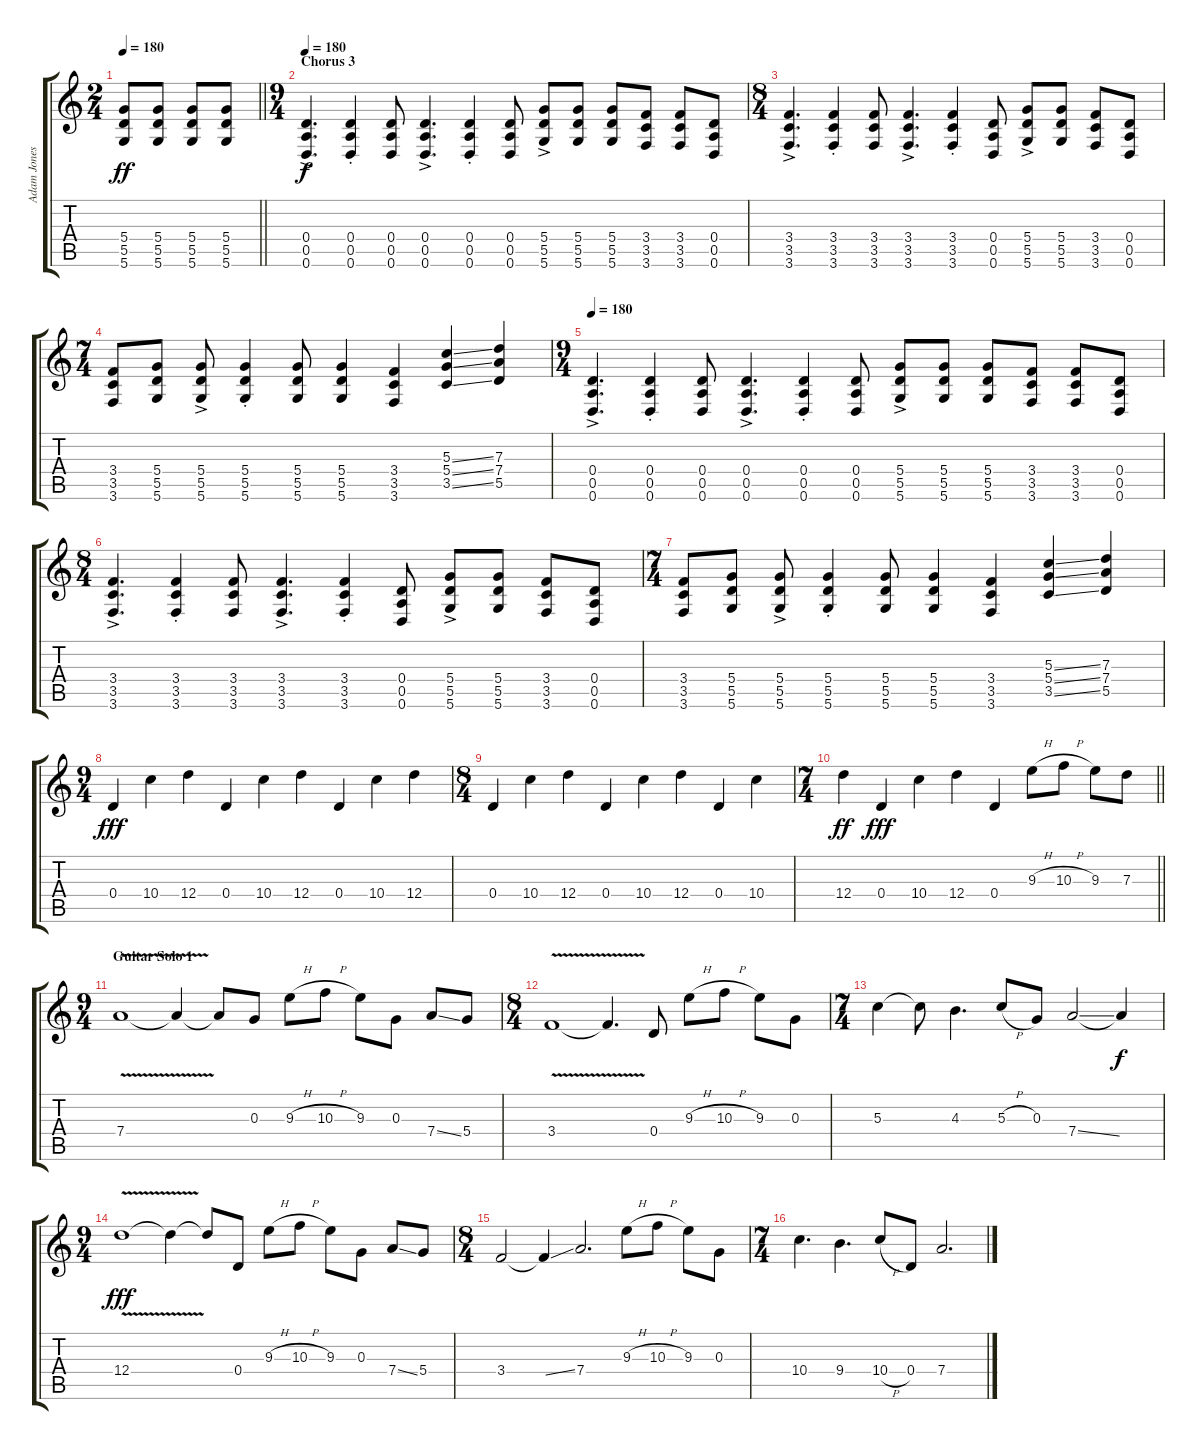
\track ("Adam Jones" "Adam Jones") {instrument electricguitarclean}
\staff {score tabs}
\tuning (E4 B3 G3 D3 A2 D2) {hide}
\ts (2 4)
\tempo 180
\clef g2
\barLineRight lightlight
\ks c
(5.4 5.5 5.6).8{dy ff} (5.4 5.5 5.6).8 (5.4 5.5 5.6).8 (5.4 5.5 5.6).8 |
\ts (9 4)
\section ("" "Chorus 3")
\tempo 180
(0.4{ac} 0.5{ac} 0.6{ac}).4{d dy f} (0.4{st} 0.5{st} 0.6{st}).4 (0.4 0.5 0.6).8 (0.4{ac} 0.5{ac} 0.6{ac}).4{d} (0.4{st} 0.5{st} 0.6{st}).4 (0.4 0.5 0.6).8 (5.4{ac} 5.5{ac} 5.6{ac}).8 (5.4 5.5 5.6).8 (5.4 5.5 5.6).8 (3.4 3.5 3.6).8 (3.4 3.5 3.6).8 (0.4 0.5 0.6).8 |
\ts (8 4)
(3.4{ac} 3.5{ac} 3.6{ac}).4{d} (3.4{st} 3.5{st} 3.6{st}).4 (3.4 3.5 3.6).8 (3.4{ac} 3.5{ac} 3.6{ac}).4{d} (3.4{st} 3.5{st} 3.6{st}).4 (0.4 0.5 0.6).8 (5.4{ac} 5.5{ac} 5.6{ac}).8 (5.4 5.5 5.6).8 (3.4 3.5 3.6).8 (0.4 0.5 0.6).8 |
\ts (7 4)
(3.4 3.5 3.6).8 (5.4 5.5 5.6).8 (5.4{ac} 5.5{ac} 5.6{ac}).8 (5.4{st} 5.5{st} 5.6{st}).4 (5.4 5.5 5.6).8 (5.4 5.5 5.6).4 (3.4 3.5 3.6).4 (5.3{ss} 5.4{ss} 3.5{ss}).4 (7.3 7.4 5.5).4 |
\ts (9 4)
\tempo 180
(0.4{ac} 0.5{ac} 0.6{ac}).4{d} (0.4{st} 0.5{st} 0.6{st}).4 (0.4 0.5 0.6).8 (0.4{ac} 0.5{ac} 0.6{ac}).4{d} (0.4{st} 0.5{st} 0.6{st}).4 (0.4 0.5 0.6).8 (5.4{ac} 5.5{ac} 5.6{ac}).8 (5.4 5.5 5.6).8 (5.4 5.5 5.6).8 (3.4 3.5 3.6).8 (3.4 3.5 3.6).8 (0.4 0.5 0.6).8 |
\ts (8 4)
(3.4{ac} 3.5{ac} 3.6{ac}).4{d} (3.4{st} 3.5{st} 3.6{st}).4 (3.4 3.5 3.6).8 (3.4{ac} 3.5{ac} 3.6{ac}).4{d} (3.4{st} 3.5{st} 3.6{st}).4 (0.4 0.5 0.6).8 (5.4{ac} 5.5{ac} 5.6{ac}).8 (5.4 5.5 5.6).8 (3.4 3.5 3.6).8 (0.4 0.5 0.6).8 |
\ts (7 4)
(3.4 3.5 3.6).8 (5.4 5.5 5.6).8 (5.4{ac} 5.5{ac} 5.6{ac}).8 (5.4{st} 5.5{st} 5.6{st}).4 (5.4 5.5 5.6).8 (5.4 5.5 5.6).4 (3.4 3.5 3.6).4 (5.3{ss} 5.4{ss} 3.5{ss}).4 (7.3 7.4 5.5).4 |
\ts (9 4)
0.4.4{dy fff} 10.4.4 12.4.4 0.4.4 10.4.4 12.4.4 0.4.4 10.4.4 12.4.4 |
\ts (8 4)
0.4.4 10.4.4 12.4.4 0.4.4 10.4.4 12.4.4 0.4.4 10.4.4 |
\ts (7 4)
\barLineRight lightlight
12.4.4{dy ff} 0.4.4{dy fff} 10.4.4 12.4.4 0.4.4 9.3{h}.8 10.3{h}.8 9.3.8 7.3.8 |
\ts (9 4)
\section ("" "Guitar Solo 1")
7.4{v}.1 7.4{t}.4 7.4{t}.8 0.3.8 9.3{h}.8 10.3{h}.8 9.3.8 0.3.8 7.4{ss}.8 5.4.8 |
\ts (8 4)
3.4{v}.1 3.4{t}.4{d} 0.4.8 9.3{h}.8 10.3{h}.8 9.3.8 0.3.8 |
\ts (7 4)
5.3.4 5.3{t}.8 4.3.4{d} 5.3{h}.8 0.3.8 7.4{ss}.2 7.4{t}.4{dy f} |
\ts (9 4)
12.4{v}.1{dy fff} 12.4{t}.4 12.4{t}.8 0.4.8 9.3{h}.8 10.3{h}.8 9.3.8 0.3.8 7.4{ss}.8 5.4.8 |
\ts (8 4)
3.4.2 3.4{ss t}.4 7.4.2{d} 9.3{h}.8 10.3{h}.8 9.3.8 0.3.8 |
\ts (7 4)
10.4.4{d} 9.4.4{d} 10.4{h}.8 0.4.8 7.4.2{d}
